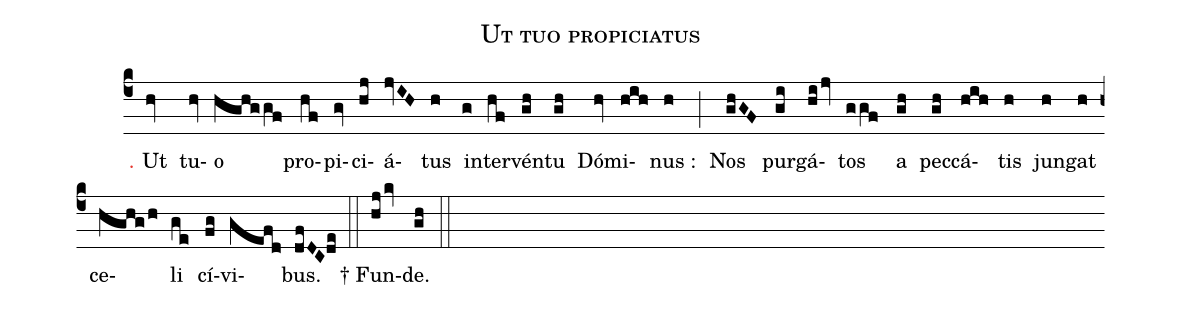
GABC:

name: Ut tuo propiciatus;
%%
(c4) <c>℣.</c> Ut(hv) tu(hv)o(hghggf) pro(hf)pi(gv)ci(hj)á(jvIH)tus(h) in(g)ter(hf)vén(gh)tu(gh) Dó(hv)mi(hih)nus :(h) (;)
Nos(ghGF) pur(gi)gá(hijv)tos(ggf) a(gh) pec(gh)cá(hih)tis(h) jun(h)gat(h) ce(hghgh)li(ge) cí(fg)vi(gefd)bus.(dfDC/0de) (::)

†~Fun(hjkv)de.(gh) (::)
